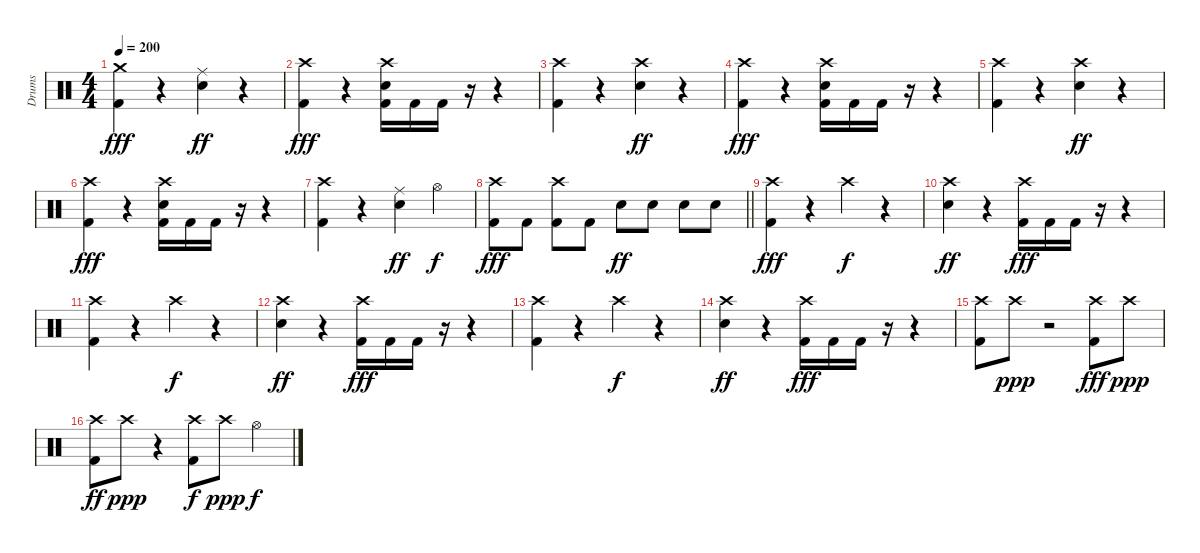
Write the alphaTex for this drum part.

\track ("Drums" "Drums") {instrument percussion}
\staff {score}
\articulation defaults
\ts (4 4)
\tempo 200
\clef neutral
\ks c
("Crash medium (hit)" "Kick (hit) 2").4{dy fff} r.4 ("Ride (middle)" "Electric Snare (hit)").4{dy ff} r.4 |
("Crash high (hit)" "Kick (hit) 2").4{dy fff} r.4 ("Crash high (hit)" "Electric Snare (hit)" "Kick (hit) 2").16 "Kick (hit) 2".16 "Kick (hit) 2".16 r.16 r.4 |
("Crash high (hit)" "Kick (hit) 2").4 r.4 ("Crash high (hit)" "Electric Snare (hit)").4{dy ff} r.4 |
("Crash high (hit)" "Kick (hit) 2").4{dy fff} r.4 ("Crash high (hit)" "Electric Snare (hit)" "Kick (hit) 2").16 "Kick (hit) 2".16 "Kick (hit) 2".16 r.16 r.4 |
("Crash high (hit)" "Kick (hit) 2").4 r.4 ("Crash high (hit)" "Electric Snare (hit)").4{dy ff} r.4 |
("Crash high (hit)" "Kick (hit) 2").4{dy fff} r.4 ("Crash high (hit)" "Electric Snare (hit)" "Kick (hit) 2").16 "Kick (hit) 2".16 "Kick (hit) 2".16 r.16 r.4 |
("Crash high (hit)" "Kick (hit) 2").4 r.4 ("Ride (middle)" "Electric Snare (hit)").4{dy ff} "Hi-Hat (open)".4{dy f} |
\barLineRight lightlight
("Crash high (hit)" "Kick (hit) 2").8{dy fff} "Kick (hit) 2".8 ("Crash high (hit)" "Kick (hit) 2").8 "Kick (hit) 2".8 "Electric Snare (hit)".8{dy ff} "Electric Snare (hit)".8 "Electric Snare (hit)".8 "Electric Snare (hit)".8 |
("Crash high (hit)" "Kick (hit) 2").4{dy fff} r.4 "Crash high (hit)".4{dy f} r.4 |
("Crash high (hit)" "Electric Snare (hit)").4{dy ff} r.4 ("Crash high (hit)" "Kick (hit) 2").16{dy fff} "Kick (hit) 2".16 "Kick (hit) 2".16 r.16 r.4 |
("Crash high (hit)" "Kick (hit) 2").4 r.4 "Crash high (hit)".4{dy f} r.4 |
("Crash high (hit)" "Electric Snare (hit)").4{dy ff} r.4 ("Crash high (hit)" "Kick (hit) 2").16{dy fff} "Kick (hit) 2".16 "Kick (hit) 2".16 r.16 r.4 |
("Crash high (hit)" "Kick (hit) 2").4 r.4 "Crash high (hit)".4{dy f} r.4 |
("Crash high (hit)" "Electric Snare (hit)").4{dy ff} r.4 ("Crash high (hit)" "Kick (hit) 2").16{dy fff} "Kick (hit) 2".16 "Kick (hit) 2".16 r.16 r.4 |
("Crash high (hit)" "Kick (hit) 2").8 "Crash high (hit)".8{dy ppp} r.2 ("Crash high (hit)" "Kick (hit) 2").8{dy fff} "Crash high (hit)".8{dy ppp} |
("Crash high (hit)" "Kick (hit) 2").8{dy ff} "Crash high (hit)".8{dy ppp} r.4 ("Crash high (hit)" "Kick (hit) 2").8{dy f} "Crash high (hit)".8{dy ppp} "Hi-Hat (open)".4{dy f}
